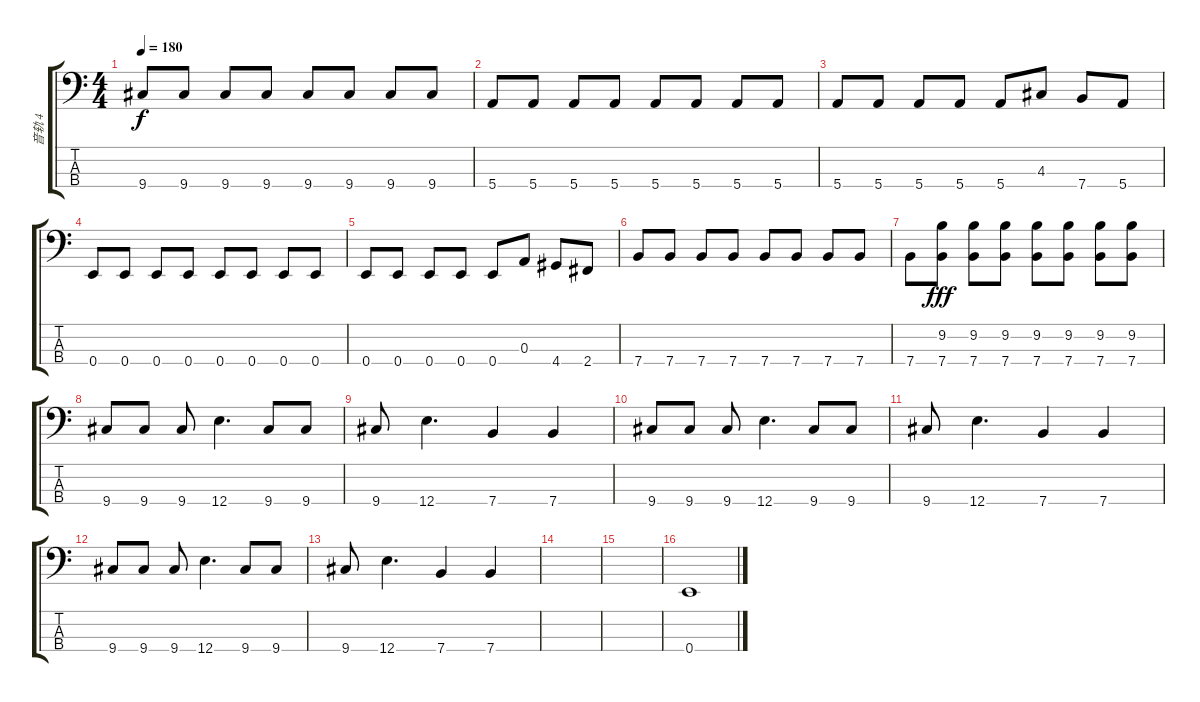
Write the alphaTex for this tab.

\track ("音轨 4" "音轨 4") {instrument electricbasspick}
\staff {score tabs}
\tuning (G2 D2 A1 E1) {hide}
\ts (4 4)
\tempo 180
\clef f4
\ks c
9.4.8{dy f} 9.4.8 9.4.8 9.4.8 9.4.8 9.4.8 9.4.8 9.4.8 |
5.4.8 5.4.8 5.4.8 5.4.8 5.4.8 5.4.8 5.4.8 5.4.8 |
5.4.8{txt " "} 5.4.8 5.4.8 5.4.8 5.4.8 4.3.8 7.4.8 5.4.8 |
0.4.8 0.4.8 0.4.8 0.4.8 0.4.8 0.4.8 0.4.8 0.4.8 |
0.4.8 0.4.8 0.4.8 0.4.8 0.4.8 0.3.8 4.4.8 2.4.8 |
7.4.8 7.4.8 7.4.8{txt ""} 7.4.8 7.4.8 7.4.8 7.4.8 7.4.8 |
7.4.8 (9.2 7.4).8{dy fff} (9.2 7.4).8 (9.2 7.4).8 (9.2 7.4).8 (9.2 7.4).8 (9.2 7.4).8 (9.2 7.4).8 |
9.4.8 9.4.8 9.4.8 12.4.4{d} 9.4.8 9.4.8 |
9.4.8 12.4.4{d} 7.4.4 7.4.4 |
9.4.8 9.4.8 9.4.8 12.4.4{d} 9.4.8 9.4.8 |
9.4.8 12.4.4{d} 7.4.4 7.4.4 |
9.4.8 9.4.8 9.4.8 12.4.4{d} 9.4.8 9.4.8 |
9.4.8 12.4.4{d} 7.4.4 7.4.4 |
|
|
0.4.1
